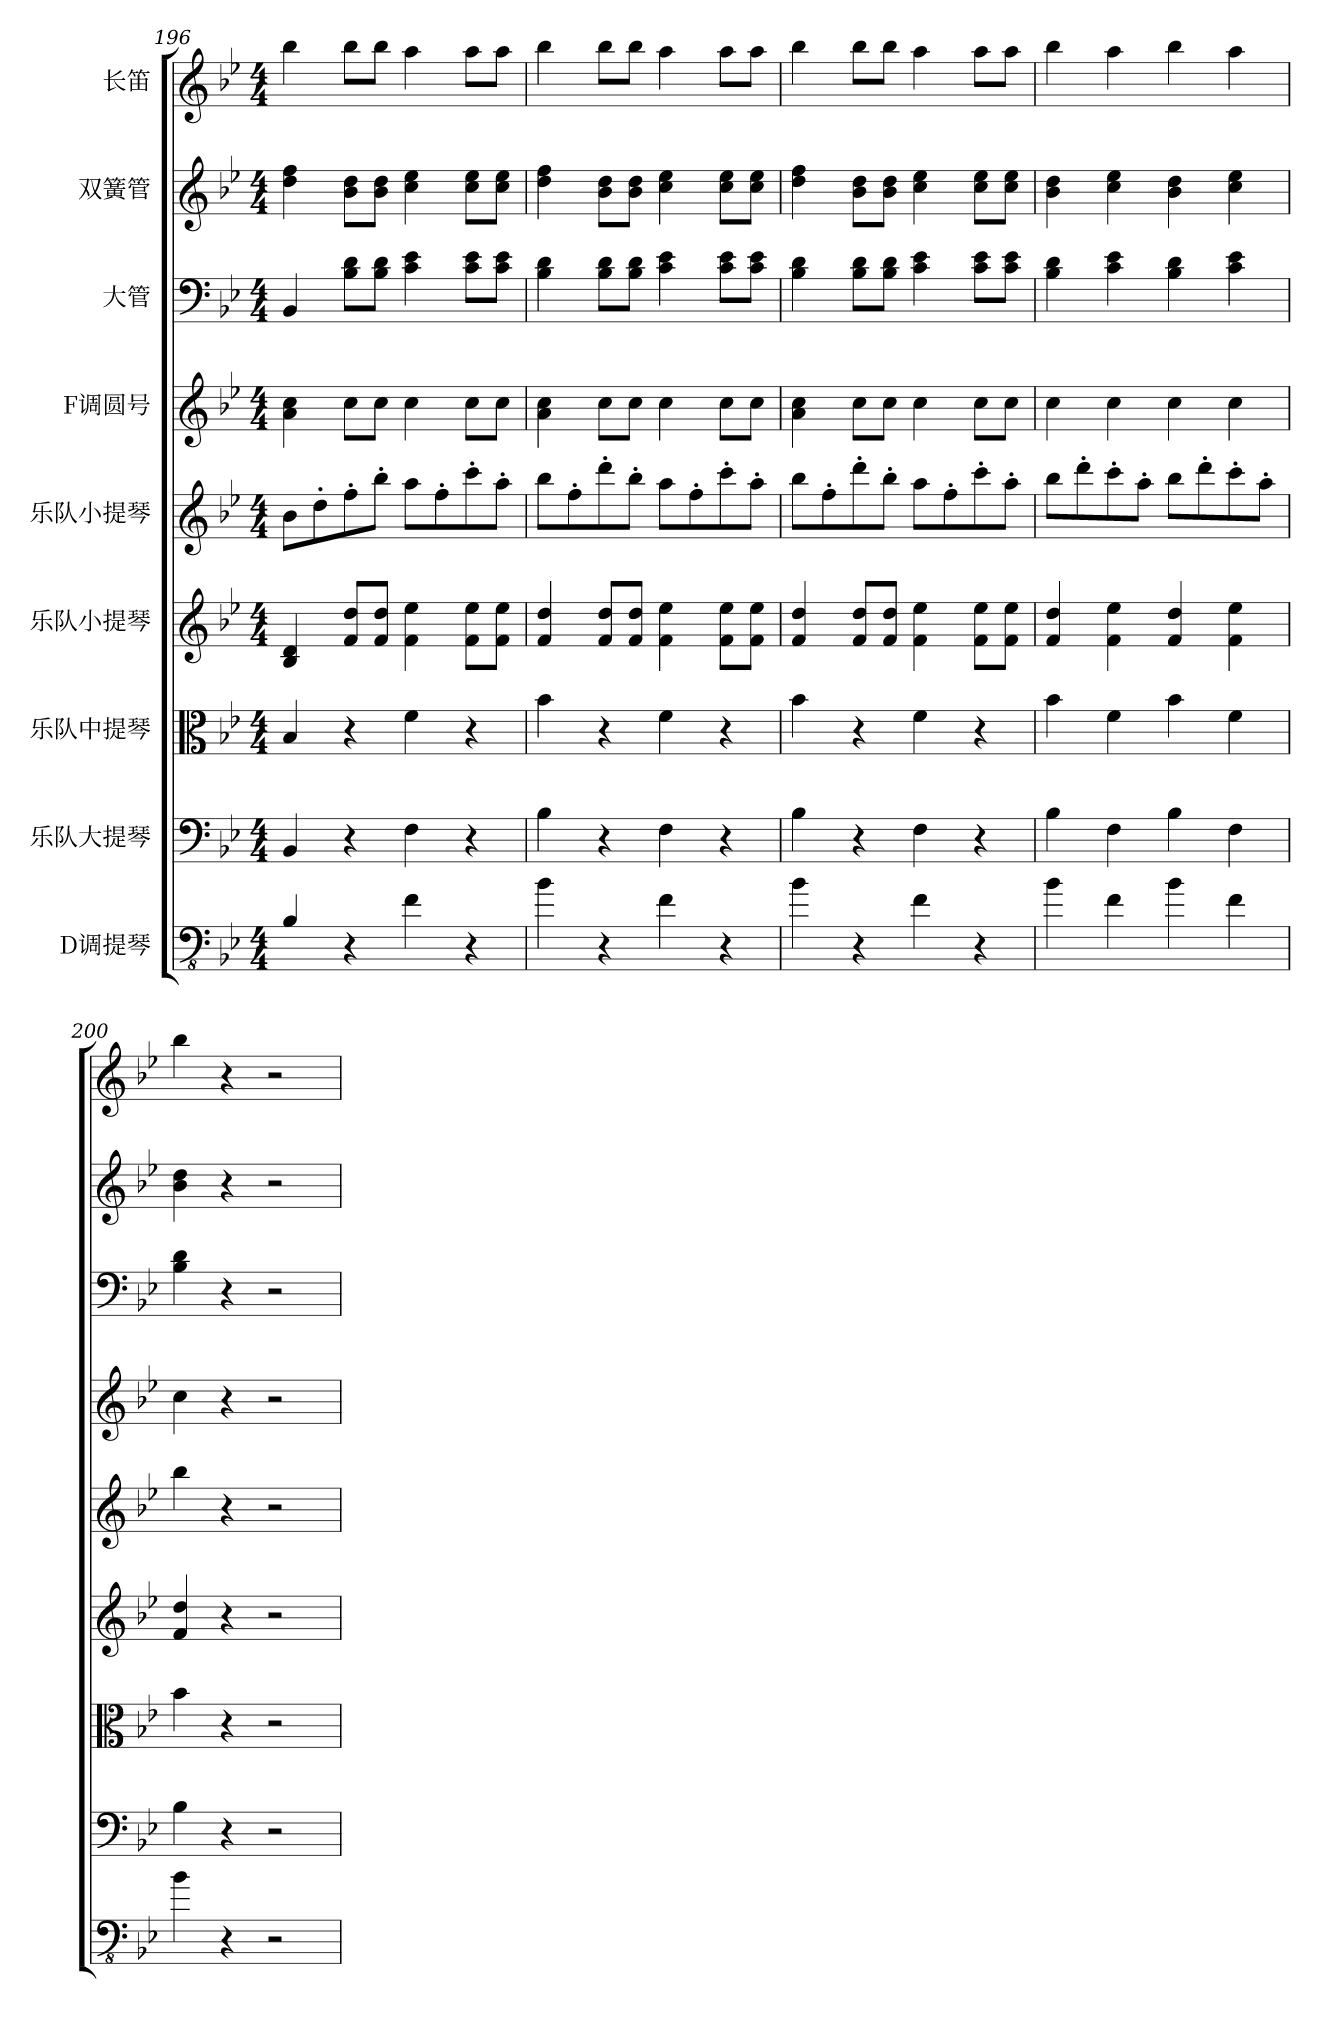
**kern	**kern	**kern	**kern	**kern	**kern	**kern	**kern	**kern
*part9	*part8	*part7	*part6	*part5	*part4	*part3	*part2	*part1
*staff9	*staff8	*staff7	*staff6	*staff5	*staff4	*staff3	*staff2	*staff1
*I"D调提琴	*I"乐队大提琴	*I"乐队中提琴	*I"乐队小提琴	*I"乐队小提琴	*I"F调圆号	*I"大管	*I"双簧管	*I"长笛
*clefFv4	*clefF4	*clefC3	*clefG2	*clefG2	*clefG2	*clefF4	*clefG2	*clefG2
*ITrd7c12	*	*	*	*	*ITrd4c7	*	*	*
*k[b-e-]	*k[b-e-]	*k[b-e-]	*k[b-e-]	*k[b-e-]	*k[b-e-a-]	*k[b-e-]	*k[b-e-]	*k[b-e-]
*M4/4	*M4/4	*M4/4	*M4/4	*M4/4	*M4/4	*M4/4	*M4/4	*M4/4
*MM210	*MM210	*MM210	*MM210	*MM210	*MM210	*MM210	*MM210	*MM210
=196	=196	=196	=196	=196	=196	=196	=196	=196
4BBB-/	4BB-/	4B-/	4B-/ 4d/	8b-\L	4d\ 4f\	4BB-/	4dd\ 4ff\	4bb-\
.	.	.	.	8dd'\	.	.	.	.
4r	4r	4r	8f/ 8dd/L	8ff'\	8f\L	8B-\ 8d\L	8b-\ 8dd\L	8bb-\L
.	.	.	8f/ 8dd/J	8bb-'\J	8f\J	8B-\ 8d\J	8b-\ 8dd\J	8bb-\J
4FF\	4F\	4f\	4f\ 4ee-\	8aa\L	4f\	4c\ 4e-\	4cc\ 4ee-\	4aa\
.	.	.	.	8ff'\	.	.	.	.
4r	4r	4r	8f\ 8ee-\L	8ccc'\	8f\L	8c\ 8e-\L	8cc\ 8ee-\L	8aa\L
.	.	.	8f\ 8ee-\J	8aa'\J	8f\J	8c\ 8e-\J	8cc\ 8ee-\J	8aa\J
=197	=197	=197	=197	=197	=197	=197	=197	=197
4BB-\	4B-\	4b-\	4f/ 4dd/	8bb-\L	4d\ 4f\	4B-\ 4d\	4dd\ 4ff\	4bb-\
.	.	.	.	8ff'\	.	.	.	.
4r	4r	4r	8f/ 8dd/L	8ddd'\	8f\L	8B-\ 8d\L	8b-\ 8dd\L	8bb-\L
.	.	.	8f/ 8dd/J	8bb-'\J	8f\J	8B-\ 8d\J	8b-\ 8dd\J	8bb-\J
4FF\	4F\	4f\	4f\ 4ee-\	8aa\L	4f\	4c\ 4e-\	4cc\ 4ee-\	4aa\
.	.	.	.	8ff'\	.	.	.	.
4r	4r	4r	8f\ 8ee-\L	8ccc'\	8f\L	8c\ 8e-\L	8cc\ 8ee-\L	8aa\L
.	.	.	8f\ 8ee-\J	8aa'\J	8f\J	8c\ 8e-\J	8cc\ 8ee-\J	8aa\J
!!LO:PB:g=z
=198	=198	=198	=198	=198	=198	=198	=198	=198
4BB-\	4B-\	4b-\	4f/ 4dd/	8bb-\L	4d\ 4f\	4B-\ 4d\	4dd\ 4ff\	4bb-\
.	.	.	.	8ff'\	.	.	.	.
4r	4r	4r	8f/ 8dd/L	8ddd'\	8f\L	8B-\ 8d\L	8b-\ 8dd\L	8bb-\L
.	.	.	8f/ 8dd/J	8bb-'\J	8f\J	8B-\ 8d\J	8b-\ 8dd\J	8bb-\J
4FF\	4F\	4f\	4f\ 4ee-\	8aa\L	4f\	4c\ 4e-\	4cc\ 4ee-\	4aa\
.	.	.	.	8ff'\	.	.	.	.
4r	4r	4r	8f\ 8ee-\L	8ccc'\	8f\L	8c\ 8e-\L	8cc\ 8ee-\L	8aa\L
.	.	.	8f\ 8ee-\J	8aa'\J	8f\J	8c\ 8e-\J	8cc\ 8ee-\J	8aa\J
=199	=199	=199	=199	=199	=199	=199	=199	=199
4BB-\	4B-\	4b-\	4f/ 4dd/	8bb-\L	4f\	4B-\ 4d\	4b-\ 4dd\	4bb-\
.	.	.	.	8ddd'\	.	.	.	.
4FF\	4F\	4f\	4f\ 4ee-\	8ccc'\	4f\	4c\ 4e-\	4cc\ 4ee-\	4aa\
.	.	.	.	8aa'\J	.	.	.	.
4BB-\	4B-\	4b-\	4f/ 4dd/	8bb-\L	4f\	4B-\ 4d\	4b-\ 4dd\	4bb-\
.	.	.	.	8ddd'\	.	.	.	.
4FF\	4F\	4f\	4f\ 4ee-\	8ccc'\	4f\	4c\ 4e-\	4cc\ 4ee-\	4aa\
.	.	.	.	8aa'\J	.	.	.	.
=200	=200	=200	=200	=200	=200	=200	=200	=200
4BB-\	4B-\	4b-\	4f/ 4dd/	4bb-\	4f\	4B-\ 4d\	4b-\ 4dd\	4bb-\
4r	4r	4r	4r	4r	4r	4r	4r	4r
2r	2r	2r	2r	2r	2r	2r	2r	2r
=	=	=	=	=	=	=	=	=
*-	*-	*-	*-	*-	*-	*-	*-	*-
